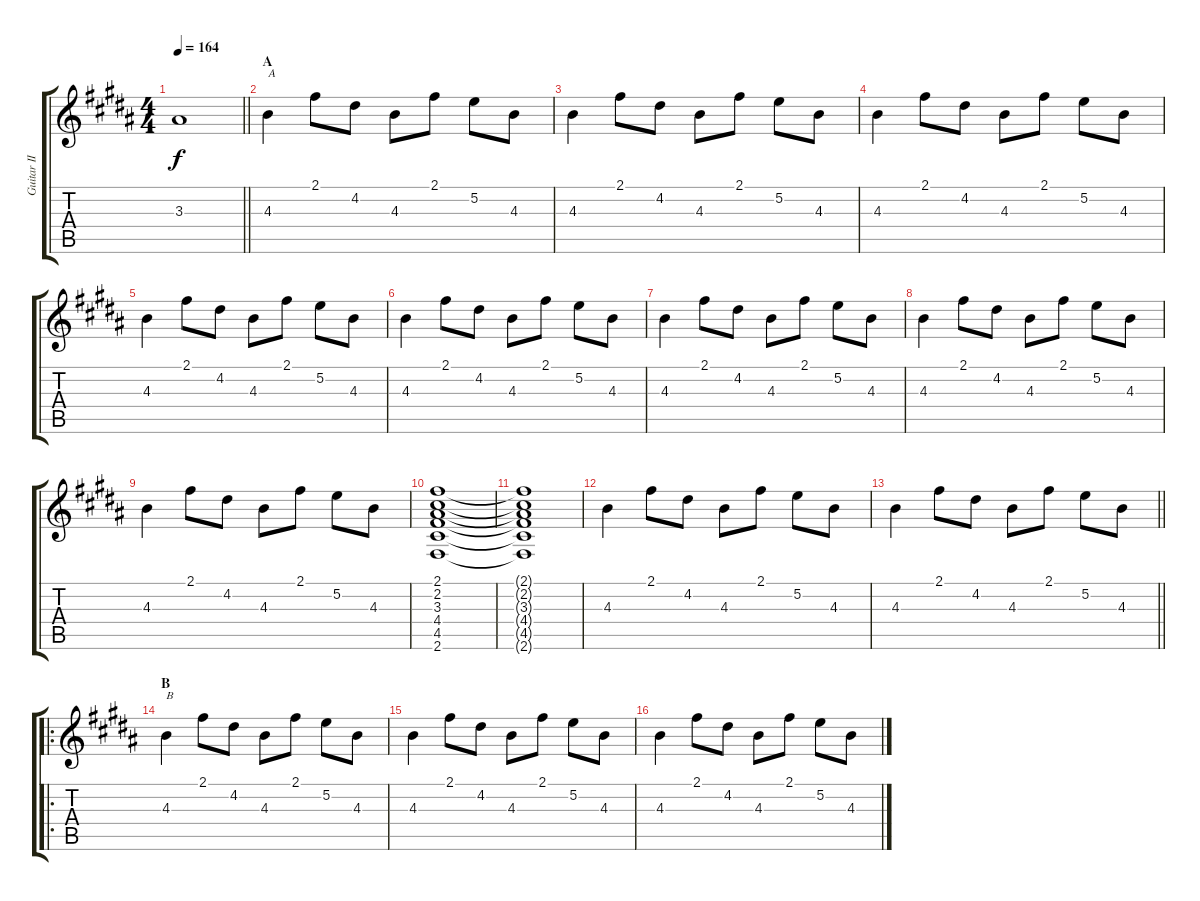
\track ("Guitar II" "Guitar II") {instrument distortionguitar}
\staff {score tabs}
\tuning (E4 B3 G3 D3 A2 E2) {hide}
\ts (4 4)
\tempo 164
\clef g2
\barLineRight lightlight
\ks b
3.3{t}.1{dy f} |
\section ("" "A")
4.3.4{txt "A"} 2.1.8 4.2.8 4.3.8 2.1.8 5.2.8 4.3.8 |
4.3.4 2.1.8 4.2.8 4.3.8 2.1.8 5.2.8 4.3.8 |
4.3.4 2.1.8 4.2.8 4.3.8 2.1.8 5.2.8 4.3.8 |
4.3.4 2.1.8 4.2.8 4.3.8 2.1.8 5.2.8 4.3.8 |
4.3.4 2.1.8 4.2.8 4.3.8 2.1.8 5.2.8 4.3.8 |
4.3.4 2.1.8 4.2.8 4.3.8 2.1.8 5.2.8 4.3.8 |
4.3.4 2.1.8 4.2.8 4.3.8 2.1.8 5.2.8 4.3.8 |
4.3.4 2.1.8 4.2.8 4.3.8 2.1.8 5.2.8 4.3.8 |
(2.1 2.2 3.3 4.4 4.5 2.6).1 |
(2.1{t} 2.2{t} 3.3{t} 4.4{t} 4.5{t} 2.6{t}).1 |
4.3.4 2.1.8 4.2.8 4.3.8 2.1.8 5.2.8 4.3.8 |
\barLineRight lightlight
4.3.4 2.1.8 4.2.8 4.3.8 2.1.8 5.2.8 4.3.8 |
\ro
\section ("" "B")
4.3.4{txt "B"} 2.1.8 4.2.8 4.3.8 2.1.8 5.2.8 4.3.8 |
4.3.4 2.1.8 4.2.8 4.3.8 2.1.8 5.2.8 4.3.8 |
4.3.4 2.1.8 4.2.8 4.3.8 2.1.8 5.2.8 4.3.8
